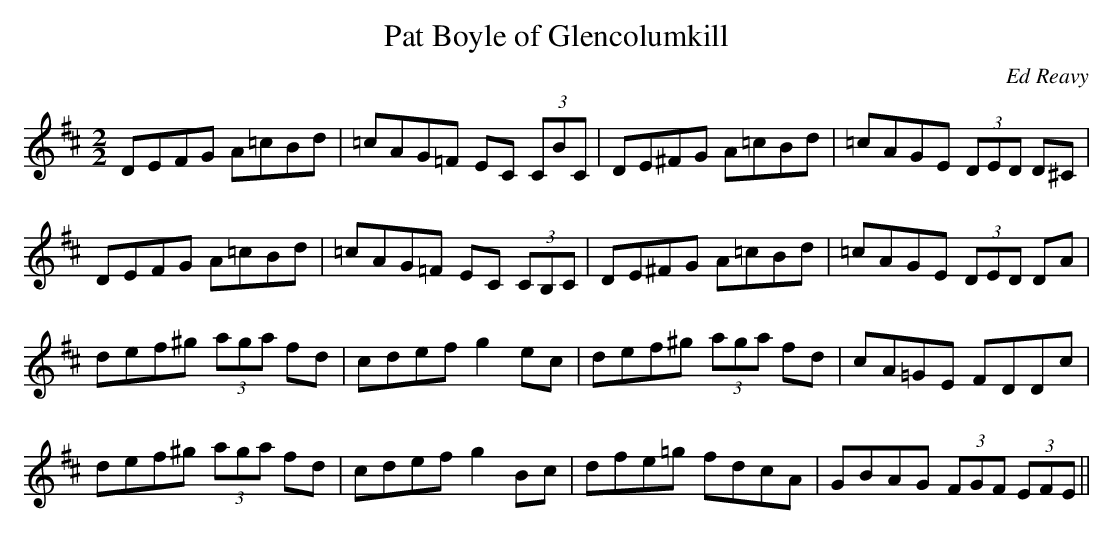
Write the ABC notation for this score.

X:1
T:Pat Boyle of Glencolumkill
C:Ed Reavy
M:2/2
L:1/8
K:D
DEFG A=cBd|=cAG=F EC (3CBC|DE^FG A=cBd|=cAGE (3DED D^C|
DEFG A=cBd|=cAG=F EC (3CB,C|DE^FG A=cBd|=cAGE (3DED DA|
def^g (3aga fd|cdef g2 ec|def^g (3aga fd|cA=GE FDDc|
def^g (3aga fd|cdef g2 Bc|dfe=g fdcA|GBAG (3FGF (3EFE||
